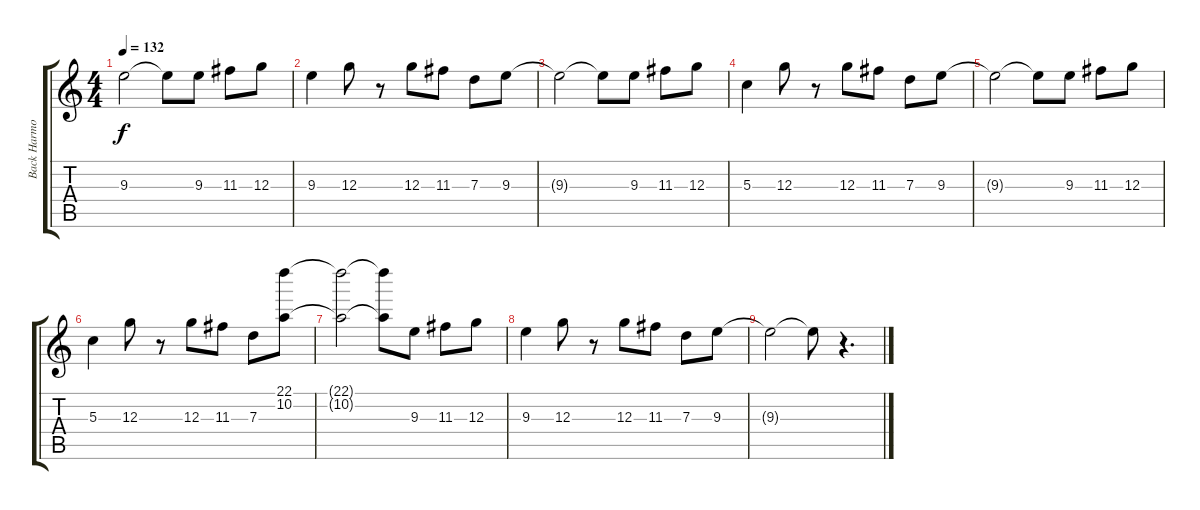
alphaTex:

\track ("Back Harmonies" "Back Harmo") {instrument distortionguitar}
\staff {score tabs}
\tuning (E4 B3 G3 D3 A2 E2) {hide}
\ts (4 4)
\tempo 132
\clef g2
\ks c
9.3{t}.2{dy f} 9.3{t}.8 9.3.8 11.3.8 12.3.8 |
9.3.4 12.3.8 r.8 12.3.8 11.3.8 7.3.8 9.3.8 |
9.3{t}.2 9.3{t}.8 9.3.8 11.3.8 12.3.8 |
5.3.4 12.3.8 r.8 12.3.8 11.3.8 7.3.8 9.3.8 |
9.3{t}.2 9.3{t}.8 9.3.8 11.3.8 12.3.8 |
5.3.4 12.3.8 r.8 12.3.8 11.3.8 7.3.8 (22.1 10.2).8 |
(22.1{t} 10.2{t}).2 (22.1{t} 10.2{t}).8 9.3.8 11.3.8 12.3.8 |
9.3.4 12.3.8 r.8 12.3.8 11.3.8 7.3.8 9.3.8 |
9.3{t}.2 9.3{t}.8 r.4{d}
